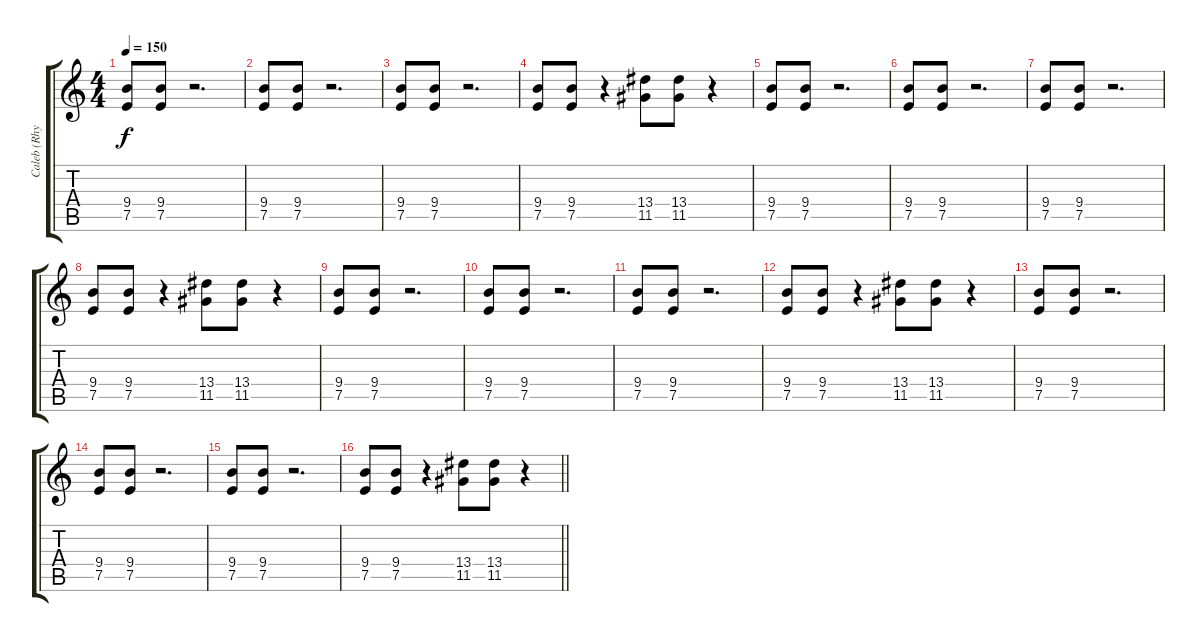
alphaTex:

\track ("Caleb (Rhythm)" "Caleb (Rhy") {instrument electricguitarclean}
\staff {score tabs}
\tuning (E4 B3 G3 D3 A2 E2) {hide}
\ts (4 4)
\tempo 150
\clef g2
\ks c
(9.4 7.5).8{dy f} (9.4 7.5).8 r.2{d} |
(9.4 7.5).8 (9.4 7.5).8 r.2{d} |
(9.4 7.5).8 (9.4 7.5).8 r.2{d} |
(9.4 7.5).8 (9.4 7.5).8 r.4 (13.4 11.5).8 (13.4 11.5).8 r.4 |
(9.4 7.5).8 (9.4 7.5).8 r.2{d} |
(9.4 7.5).8 (9.4 7.5).8 r.2{d} |
(9.4 7.5).8 (9.4 7.5).8 r.2{d} |
(9.4 7.5).8 (9.4 7.5).8 r.4 (13.4 11.5).8 (13.4 11.5).8 r.4 |
(9.4 7.5).8 (9.4 7.5).8 r.2{d} |
(9.4 7.5).8 (9.4 7.5).8 r.2{d} |
(9.4 7.5).8 (9.4 7.5).8 r.2{d} |
(9.4 7.5).8 (9.4 7.5).8 r.4 (13.4 11.5).8 (13.4 11.5).8 r.4 |
(9.4 7.5).8 (9.4 7.5).8 r.2{d} |
(9.4 7.5).8 (9.4 7.5).8 r.2{d} |
(9.4 7.5).8 (9.4 7.5).8 r.2{d} |
\barLineRight lightlight
(9.4 7.5).8 (9.4 7.5).8 r.4 (13.4 11.5).8 (13.4 11.5).8 r.4
